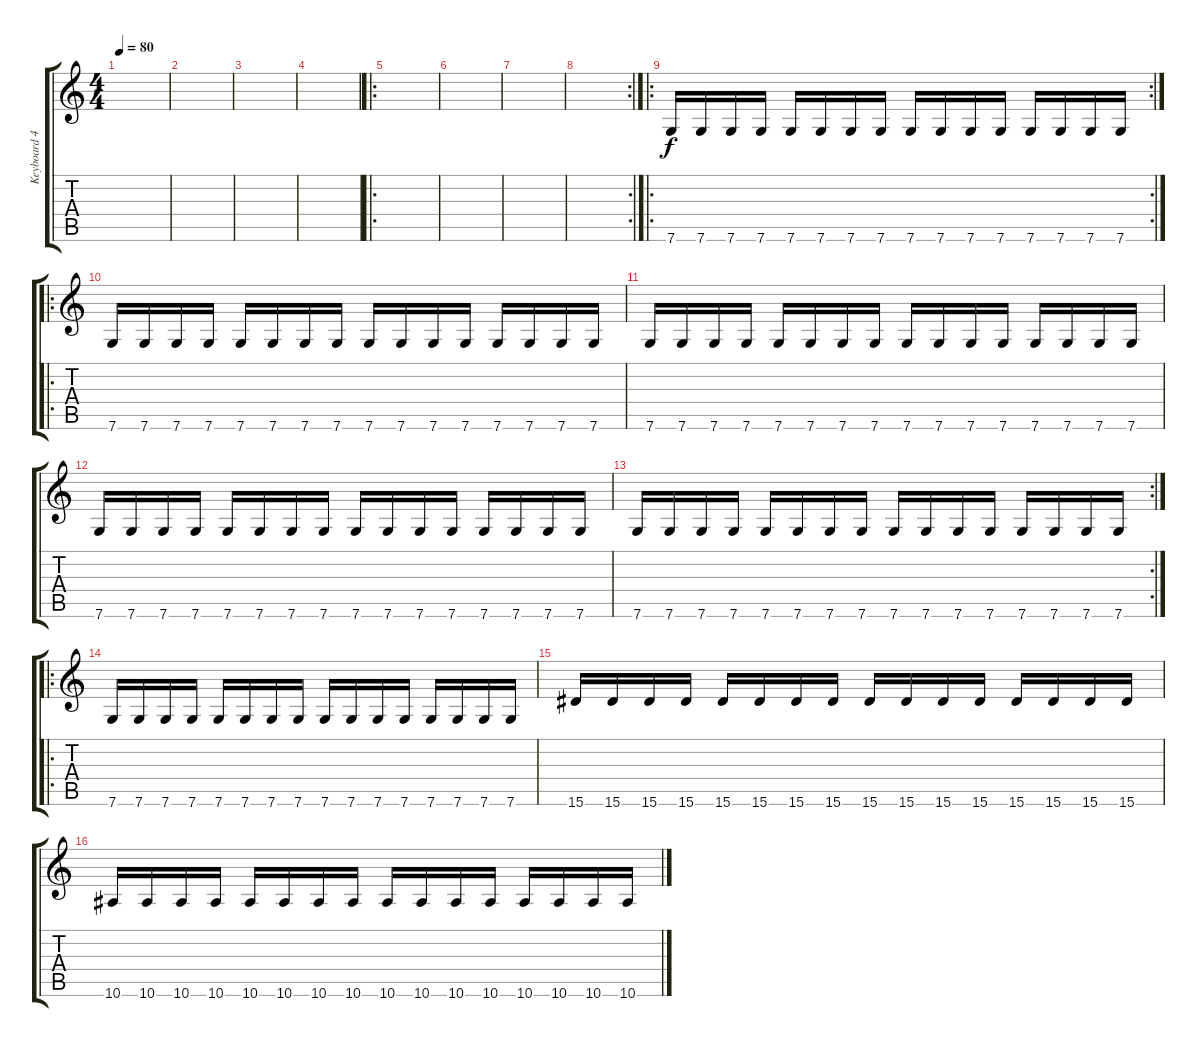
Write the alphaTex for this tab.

\track ("Keyboard 4" "Keyboard 4") {instrument synthbass1}
\staff {score tabs}
\tuning (D4 A3 F3 C3 G2 C2) {hide}
\ts (4 4)
\section ("" "")
\tempo 80
\clef g2
\ks c
|
|
|
|
\ro
|
|
|
\rc 2
|
\ro
\rc 2
7.6.16{volume 10} 7.6.16{volume 8} 7.6.16 7.6.16 7.6.16 7.6.16{volume 12} 7.6.16{volume 11} 7.6.16{volume 10} 7.6.16{volume 8} 7.6.16{volume 6} 7.6.16{volume 9} 7.6.16{volume 10} 7.6.16{volume 11} 7.6.16{volume 11} 7.6.16 7.6.16 |
\ro
7.6.16{volume 10} 7.6.16{volume 8} 7.6.16 7.6.16 7.6.16 7.6.16{volume 12} 7.6.16{volume 11} 7.6.16{volume 10} 7.6.16{volume 8} 7.6.16{volume 6} 7.6.16{volume 9} 7.6.16{volume 10} 7.6.16{volume 11} 7.6.16{volume 11} 7.6.16 7.6.16 |
7.6.16{volume 10} 7.6.16{volume 8} 7.6.16 7.6.16 7.6.16 7.6.16{volume 12} 7.6.16{volume 11} 7.6.16{volume 10} 7.6.16{volume 8} 7.6.16{volume 6} 7.6.16{volume 9} 7.6.16{volume 10} 7.6.16{volume 11} 7.6.16{volume 11} 7.6.16 7.6.16 |
7.6.16{volume 10} 7.6.16{volume 8} 7.6.16 7.6.16 7.6.16 7.6.16{volume 12} 7.6.16{volume 11} 7.6.16{volume 10} 7.6.16{volume 8} 7.6.16{volume 6} 7.6.16{volume 9} 7.6.16{volume 10} 7.6.16{volume 11} 7.6.16{volume 11} 7.6.16 7.6.16 |
\rc 2
7.6.16{volume 10} 7.6.16{volume 8} 7.6.16 7.6.16 7.6.16 7.6.16{volume 12} 7.6.16{volume 11} 7.6.16{volume 10} 7.6.16{volume 8} 7.6.16{volume 6} 7.6.16{volume 9} 7.6.16{volume 10} 7.6.16{volume 11} 7.6.16{volume 11} 7.6.16 7.6.16 |
\ro
7.6.16{volume 10} 7.6.16{volume 8} 7.6.16 7.6.16 7.6.16 7.6.16{volume 12} 7.6.16{volume 11} 7.6.16{volume 10} 7.6.16{volume 8} 7.6.16{volume 6} 7.6.16{volume 9} 7.6.16{volume 10} 7.6.16{volume 11} 7.6.16{volume 11} 7.6.16 7.6.16 |
15.6.16{volume 10} 15.6.16{volume 8} 15.6.16 15.6.16 15.6.16 15.6.16{volume 12} 15.6.16{volume 11} 15.6.16{volume 10} 15.6.16{volume 8} 15.6.16{volume 6} 15.6.16{volume 9} 15.6.16{volume 10} 15.6.16{volume 11} 15.6.16{volume 11} 15.6.16 15.6.16 |
10.6.16{volume 10} 10.6.16{volume 8} 10.6.16 10.6.16 10.6.16 10.6.16{volume 12} 10.6.16{volume 11} 10.6.16{volume 10} 10.6.16{volume 8} 10.6.16{volume 6} 10.6.16{volume 9} 10.6.16{volume 10} 10.6.16{volume 11} 10.6.16{volume 11} 10.6.16 10.6.16
